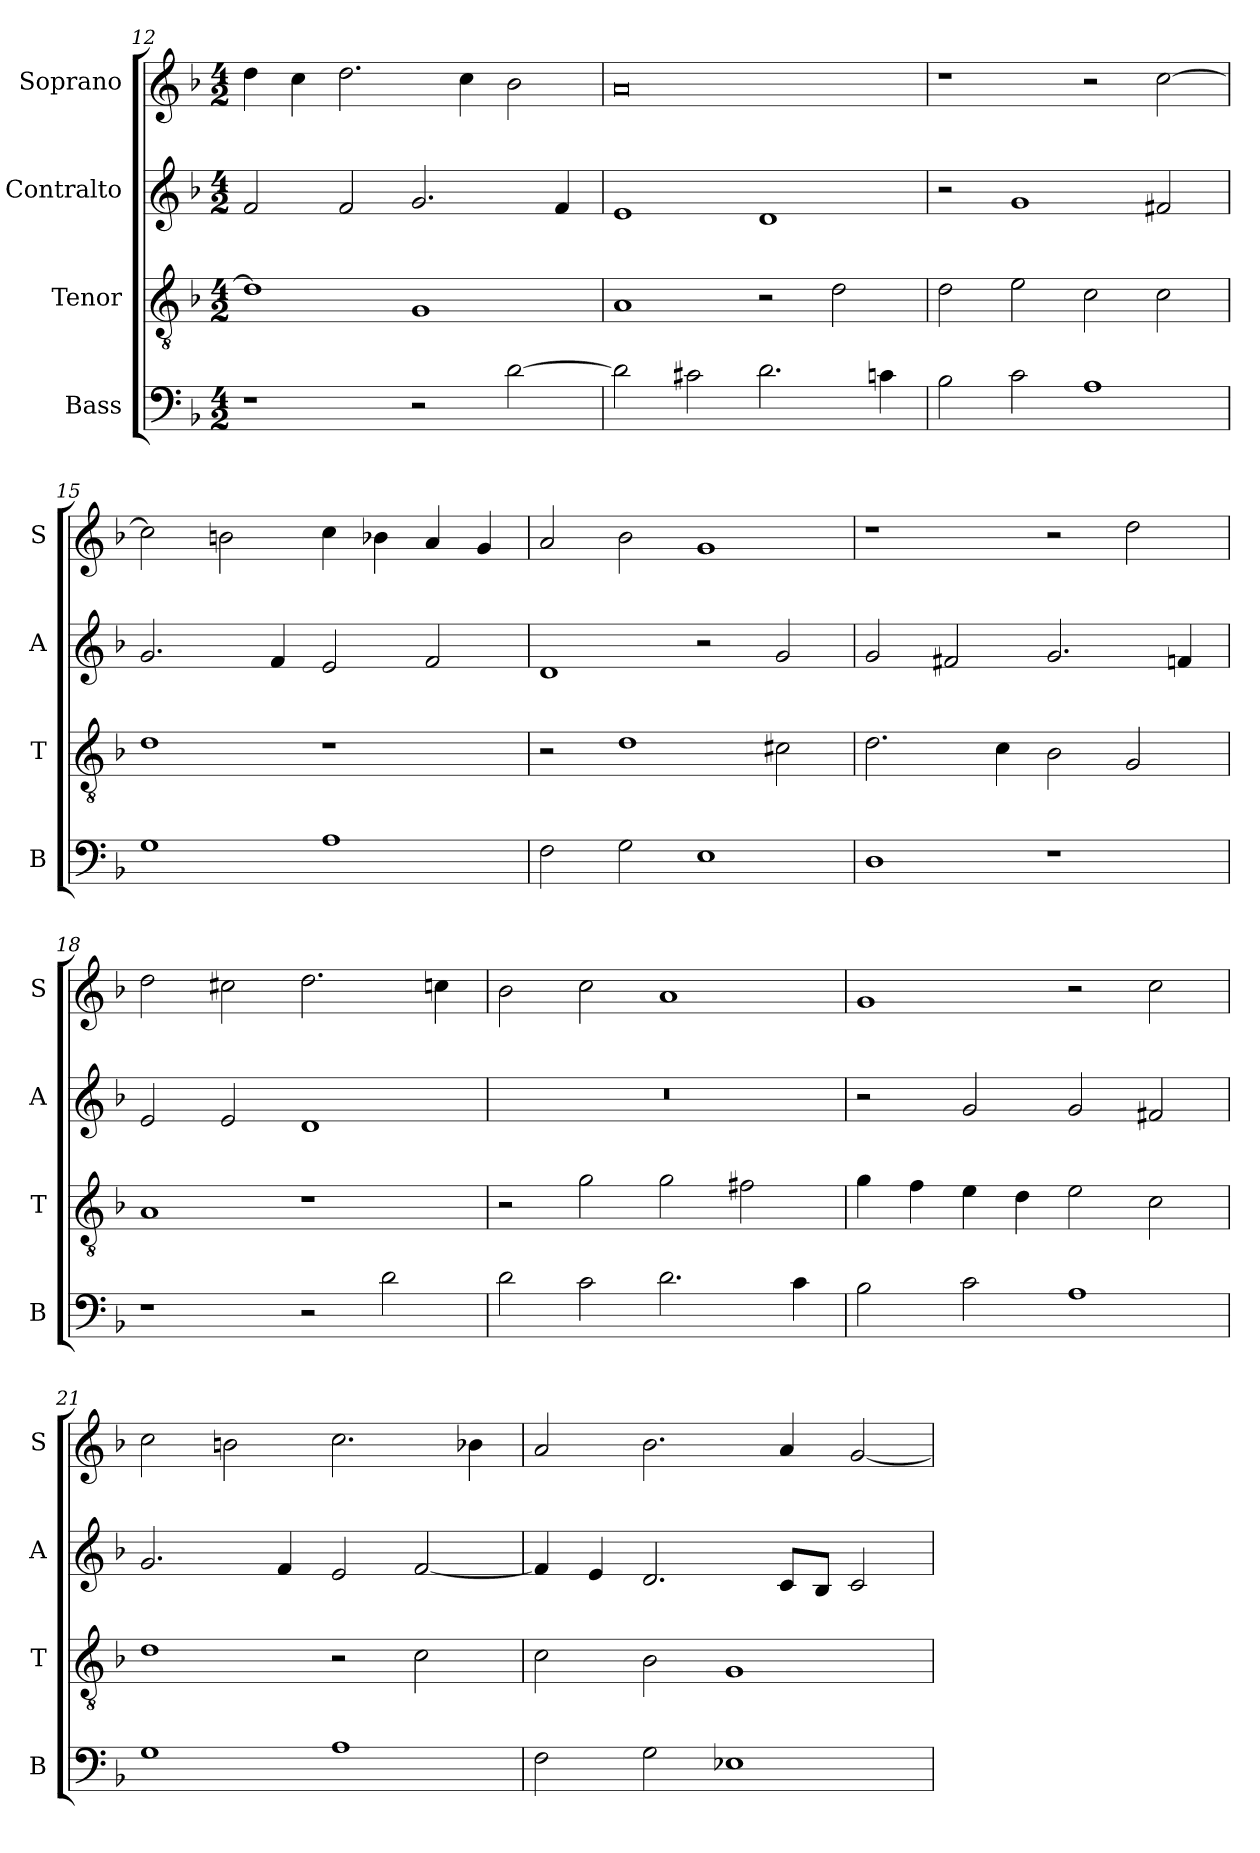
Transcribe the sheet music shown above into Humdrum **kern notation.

**kern	**kern	**kern	**kern
*part4	*part3	*part2	*part1
*staff4	*staff3	*staff2	*staff1
*I"Bass	*I"Tenor	*I"Contralto	*I"Soprano
*I'B	*I'T	*I'A	*I'S
*clefF4	*clefGv2	*clefG2	*clefG2
*k[b-]	*k[b-]	*k[b-]	*k[b-]
*G:dor	*G:dor	*G:dor	*G:dor
*M4/2	*M4/2	*M4/2	*M4/2
=12	=12	=12	=12
1r	1d]	2f	4dd
.	.	.	4cc
.	.	2f	2.dd
2r	1G	2.g	.
.	.	.	4cc
[2d	.	.	2b-
.	.	4f	.
=13	=13	=13	=13
2d]	1A	1e	0a
2c#X	.	.	.
2.d	2r	1d	.
.	2d	.	.
4cn	.	.	.
=14	=14	=14	=14
2B-	2d	2r	1r
2c	2e	1g	.
1A	2c	.	2r
.	2c	2f#X	[2cc
=15	=15	=15	=15
1G	1d	2.g	2cc]
.	.	.	2bn
.	.	4f	.
1A	1r	2e	4cc
.	.	.	4b-X
.	.	2f	4a
.	.	.	4g
=16	=16	=16	=16
2F	2r	1d	2a
2G	1d	.	2b-
1E	.	2r	1g
.	2c#X	2g	.
=17	=17	=17	=17
1D	2.d	2g	1r
.	.	2f#X	.
.	4c	.	.
1r	2B-	2.g	2r
.	2G	.	2dd
.	.	4fn	.
=18	=18	=18	=18
1r	1A	2e	2dd
.	.	2e	2cc#X
2r	1r	1d	2.dd
2d	.	.	.
.	.	.	4ccn
=19	=19	=19	=19
2d	2r	0r	2b-
2c	2g	.	2cc
2.d	2g	.	1a
.	2f#X	.	.
4c	.	.	.
=20	=20	=20	=20
2B-	4g	2r	1g
.	4f	.	.
2c	4e	2g	.
.	4d	.	.
1A	2e	2g	2r
.	2c	2f#X	2cc
=21	=21	=21	=21
1G	1d	2.g	2cc
.	.	.	2bn
.	.	4f	.
1A	2r	2e	2.cc
.	2c	[2f	.
.	.	.	4b-X
=22	=22	=22	=22
2F	2c	4f]	2a
.	.	4e	.
2G	2B-	2.d	2.b-
1E-X	1G	.	.
.	.	8c/L	4a
.	.	8B-/J	.
.	.	2c	[2g
=	=	=	=
*-	*-	*-	*-
